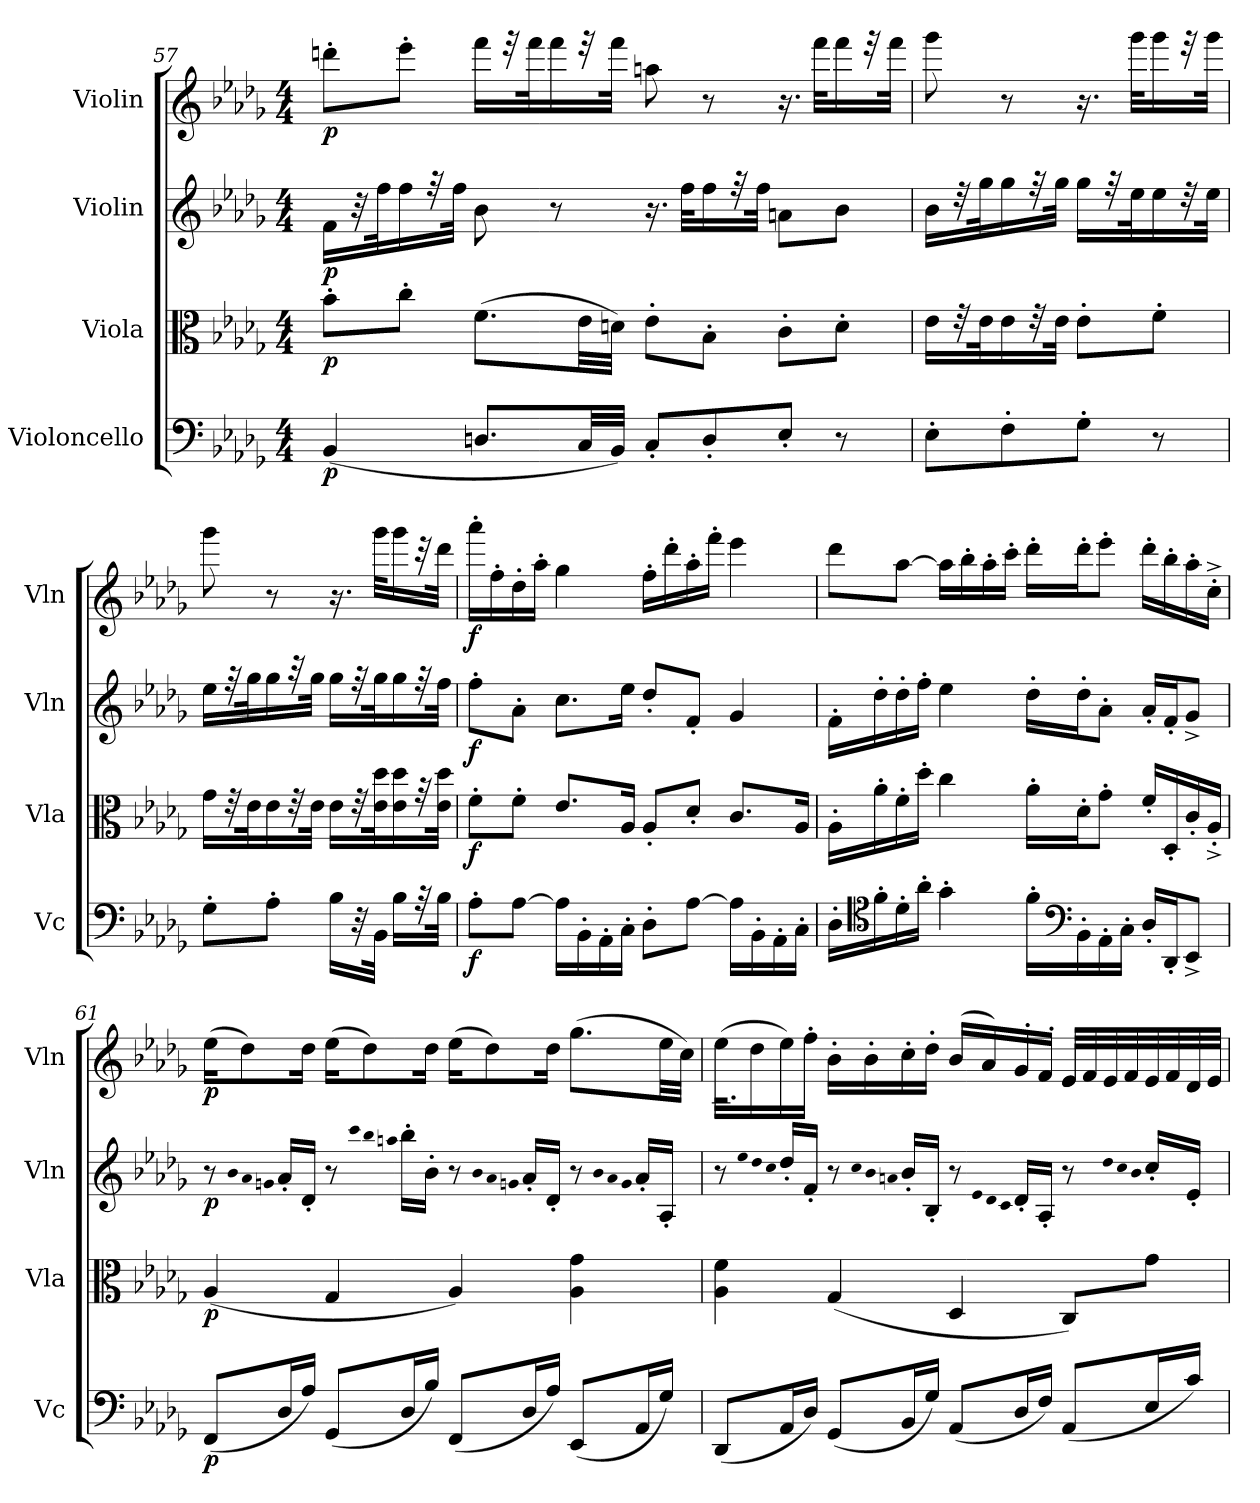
**kern	**dynam	**kern	**dynam	**kern	**dynam	**kern	**dynam
*part4	*part4	*part3	*part3	*part2	*part2	*part1	*part1
*staff4	*staff4	*staff3	*staff3	*staff2	*staff2	*staff1	*staff1
*I"Violoncello	*	*I"Viola	*	*I"Violin	*	*I"Violin	*
*I'Vc	*	*I'Vla	*	*I'Vln	*	*I'Vln	*
*clefF4	*	*clefC3	*	*clefG2	*	*clefG2	*
*k[b-e-a-d-g-]	*	*k[b-e-a-d-g-]	*	*k[b-e-a-d-g-]	*	*k[b-e-a-d-g-]	*
*M4/4	*	*M4/4	*	*M4/4	*	*M4/4	*
=57	=57	=57	=57	=57	=57	=57	=57
(4BB-/	p	8b-'\L	p	16f\LL	p	8dddn'\L	p
.	.	.	.	32r	.	.	.
.	.	.	.	32ff\K	.	.	.
.	.	8cc'\J	.	16ff\	.	8eee-'\J	.
.	.	.	.	32r	.	.	.
.	.	.	.	32ff\JJk	.	.	.
8.Dn/L	.	(8.f\L	.	8b-\	.	16fff\LL	.
.	.	.	.	.	.	32r	.
.	.	.	.	.	.	32fff\K	.
.	.	.	.	8r	.	16fff\	.
32C/LL	.	32e-\LL	.	.	.	32r	.
32BB-/JJJ)	.	32dn\JJJ)	.	.	.	32fff\JJk	.
8C'/L	.	8e-'\L	.	16.r	.	8aan\	.
.	.	.	.	32ff\KLL	.	.	.
8D'/	.	8B-'\J	.	16ff\	.	8r	.
.	.	.	.	32r	.	.	.
.	.	.	.	32ff\JJk	.	.	.
8E-'/J	.	8c'\L	.	8an\L	.	16.r	.
.	.	.	.	.	.	32fff\KLL	.
8r	.	8d'\J	.	8b-\J	.	16fff\	.
.	.	.	.	.	.	32r	.
.	.	.	.	.	.	32fff\JJk	.
=58	=58	=58	=58	=58	=58	=58	=58
8E-'\L	.	16e-\LL	.	16b-\LL	.	8ggg-\	.
.	.	32r	.	32r	.	.	.
.	.	32e-\K	.	32gg-\K	.	.	.
8F'\	.	16e-\	.	16gg-\	.	8r	.
.	.	32r	.	32r	.	.	.
.	.	32e-\JJk	.	32gg-\JJk	.	.	.
8G-'\J	.	8e-'\L	.	16gg-\LL	.	16.r	.
.	.	.	.	32r	.	.	.
.	.	.	.	32ee-\K	.	32ggg-\KLL	.
8r	.	8f'\J	.	16ee-\	.	16ggg-\	.
.	.	.	.	32r	.	32r	.
.	.	.	.	32ee-\JJk	.	32ggg-\JJk	.
=	=	=	=	=	=	=	=
8G-'\L	.	16g-\LL	.	16ee-\LL	.	8ggg-\	.
.	.	32r	.	32r	.	.	.
.	.	32e-\K	.	32gg-\K	.	.	.
8A-'\J	.	16e-\	.	16gg-\	.	8r	.
.	.	32r	.	32r	.	.	.
.	.	32e-\JJk	.	32gg-\JJk	.	.	.
16B-\LL	.	16e-\LL	.	16gg-\LL	.	16.r	.
32r	.	32r	.	32r	.	.	.
32BB-\JJk	.	32e-\ 32dd-\K	.	32gg-\K	.	32ggg-\KLL	.
16B-\LL	.	16e-\ 16dd-\	.	16gg-\	.	16ggg-\	.
32r	.	32r	.	32r	.	32r	.
32B-\JJk	.	32e-\ 32dd-\JJk	.	32ff\JJk	.	32ddd-\JJk	.
=59	=59	=59	=59	=59	=59	=59	=59
8A-'\L	f	8f'\L	f	8ff'\L	f	16aaa-'\LL	f
.	.	.	.	.	.	16ff'\	.
[8A-\J	.	8f'\J	.	8a-'\J	.	16dd-'\	.
.	.	.	.	.	.	16aa-'\JJ	.
16A-\LL]	.	8.e-/L	.	8.cc\L	.	4gg-\	.
16BB-'\	.	.	.	.	.	.	.
16AA-'\	.	.	.	.	.	.	.
16C'\JJ	.	16A-/Jk	.	16ee-\Jk	.	.	.
8D-'\L	.	8A-'/L	.	8dd-'/L	.	16ff'\LL	.
.	.	.	.	.	.	16ddd-'\	.
[8A-\J	.	8d-'/J	.	8f'/J	.	16aa-'\	.
.	.	.	.	.	.	16fff'\JJ	.
16A-\LL]	.	8.c/L	.	4g-/	.	4eee-\	.
16BB-'\	.	.	.	.	.	.	.
16AA-'\	.	.	.	.	.	.	.
16C'\JJ	.	16A-/Jk	.	.	.	.	.
=60	=60	=60	=60	=60	=60	=60	=60
16D-'\LL	.	16A-'\LL	.	16f'/LL	.	8ddd-\L	.
*clefC4	*	*	*	*	*	*	*
16f'\	.	16a-'\	.	16dd-'\	.	.	.
16d-'\	.	16f'\	.	16dd-'\	.	[8aa-\J	.
16a-'\JJ	.	16dd-'\JJ	.	16ff'\JJ	.	.	.
4g-'\	.	4cc\	.	4ee-\	.	16aa-\LL]	.
.	.	.	.	.	.	16bb-'\	.
.	.	.	.	.	.	16aa-'\	.
.	.	.	.	.	.	16ccc'\JJ	.
16f'\LL	.	16a-'\LL	.	16dd-'\LL	.	16ddd-'\LL	.
*clefF4	*	*	*	*	*	*	*
16BB-'\	.	16d-'\J	.	16dd-'\J	.	16ddd-'\J	.
16AA-'\	.	8g-'\J	.	8a-'\J	.	8eee-'\J	.
16C'\JJ	.	.	.	.	.	.	.
16D-'/LL	.	16f'/LL	.	16a-'/LL	.	16ddd-'\LL	.
16DD-'/J	.	16D-'/	.	16f'/J	.	16bb-'\	.
8EE-^/J	.	16c'/	.	8g-^/J	.	16aa-'\	.
.	.	16A-'^/JJ	.	.	.	16cc'^\JJ	.
=61	=61	=61	=61	=61	=61	=61	=61
(8FF/L	p	(4A-/	p	8r	p	(16ee-\KL	p
.	.	.	.	.	.	8dd-\)	.
.	.	.	.	qb-	.	.	.
.	.	.	.	qa-	.	.	.
.	.	.	.	qgn	.	.	.
16D-/L	.	.	.	16a-'/LL	.	.	.
16A-/JJ)	.	.	.	16d-'/JJ	.	16dd-\Jk	.
(8GG-/L	.	4G-/	.	8r	.	(16ee-\KL	.
.	.	.	.	.	.	8dd-\)	.
.	.	.	.	qccc	.	.	.
.	.	.	.	qbb-	.	.	.
.	.	.	.	qaan	.	.	.
16D-/L	.	.	.	16bb-'\LL	.	.	.
16B-/JJ)	.	.	.	16b-'\JJ	.	16dd-\Jk	.
(8FF/L	.	4A-/)	.	8r	.	(16ee-\KL	.
.	.	.	.	.	.	8dd-\)	.
.	.	.	.	qb-	.	.	.
.	.	.	.	qa-	.	.	.
.	.	.	.	qgn	.	.	.
16D-/L	.	.	.	16a-'/LL	.	.	.
16A-/JJ)	.	.	.	16d-'/JJ	.	16dd-\Jk	.
(8EE-/L	.	4A-\ 4g-\	.	8r	.	(8.gg-\L	.
.	.	.	.	qb-	.	.	.
.	.	.	.	qa-	.	.	.
.	.	.	.	qg	.	.	.
16AA-/L	.	.	.	16a-'/LL	.	.	.
16G-/JJ)	.	.	.	16A-'/JJ	.	32ee-\LL	.
.	.	.	.	.	.	32cc\JJJ)	.
=62	=62	=62	=62	=62	=62	=62	=62
*	*	*	*	*	*	*^	*
(8DD-/L	.	4A-\ 4f\	.	8r	.	(16ee-\LL	2.r	.
.	.	.	.	.	.	16dd-\	.	.
.	.	.	.	qee-	.	.	.	.
.	.	.	.	qdd-	.	.	.	.
.	.	.	.	qcc	.	.	.	.
16AA-/L	.	.	.	16dd-'/LL	.	16ee-\)	.	.
16D-/JJ)	.	.	.	16f'/JJ	.	16ff'\JJ	.	.
(8GG-/L	.	(4G-/	.	8r	.	16b-'\LL	.	.
.	.	.	.	.	.	16b-'\	.	.
.	.	.	.	qcc	.	.	.	.
.	.	.	.	qb-	.	.	.	.
.	.	.	.	qan	.	.	.	.
16BB-/L	.	.	.	16b-'/LL	.	16cc'\	.	.
16G-/JJ)	.	.	.	16B-'/JJ	.	16dd-'\JJ	.	.
(8AA-/L	.	4D-/	.	8r	.	(16b-/LL	.	.
.	.	.	.	.	.	16a-/)	.	.
.	.	.	.	qe-	.	.	.	.
.	.	.	.	qd-	.	.	.	.
.	.	.	.	qc	.	.	.	.
16D-/L	.	.	.	16d-'/LL	.	16g-'/	.	.
16F/JJ)	.	.	.	16A-'/JJ	.	16f'/JJ	.	.
(8AA-/L	.	8C/L)	.	8r	.	4e-/	32e-/LLL	.
.	.	.	.	.	.	.	32f/	.
.	.	.	.	.	.	.	32e-/	.
.	.	.	.	.	.	.	32f/	.
.	.	.	.	qdd-	.	.	.	.
.	.	.	.	qcc	.	.	.	.
.	.	.	.	qb-	.	.	.	.
16E-/L	.	8g-\J	.	16cc'/LL	.	.	32e-/	.
.	.	.	.	.	.	.	32f/	.
16c/JJ)	.	.	.	16e-'/JJ	.	.	32d-/	.
.	.	.	.	.	.	.	32e-/JJJ	.
*	*	*	*	*	*	*v	*v	*
=	=	=	=	=	=	=	=
*-	*-	*-	*-	*-	*-	*-	*-
